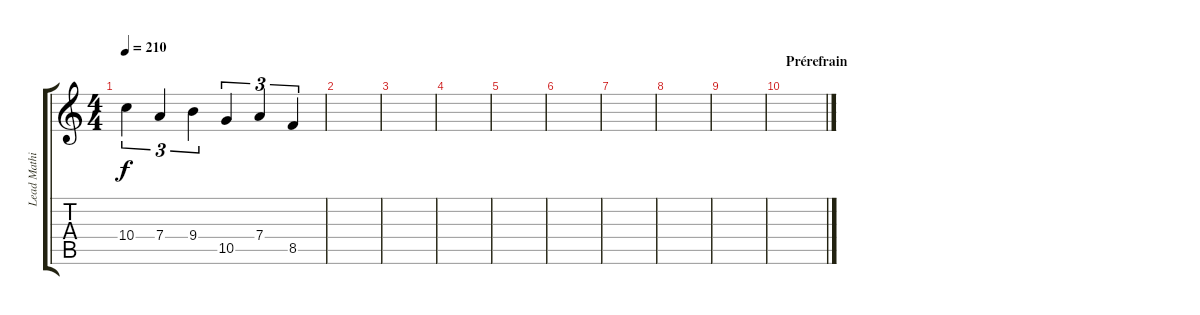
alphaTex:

\track ("Lead Mathieu" "Lead Mathi") {instrument distortionguitar}
\staff {score tabs}
\tuning (E4 B3 G3 D3 A2 E2) {hide}
\ts (4 4)
\tempo 210
\clef g2
\ks c
10.4.4{tu (3 2) dy f} 7.4.4{tu (3 2)} 9.4.4{tu (3 2)} 10.5.4{tu (3 2)} 7.4.4{tu (3 2)} 8.5.4{tu (3 2)} |
|
|
|
|
|
|
|
|
\section ("" "Prérefrain")
